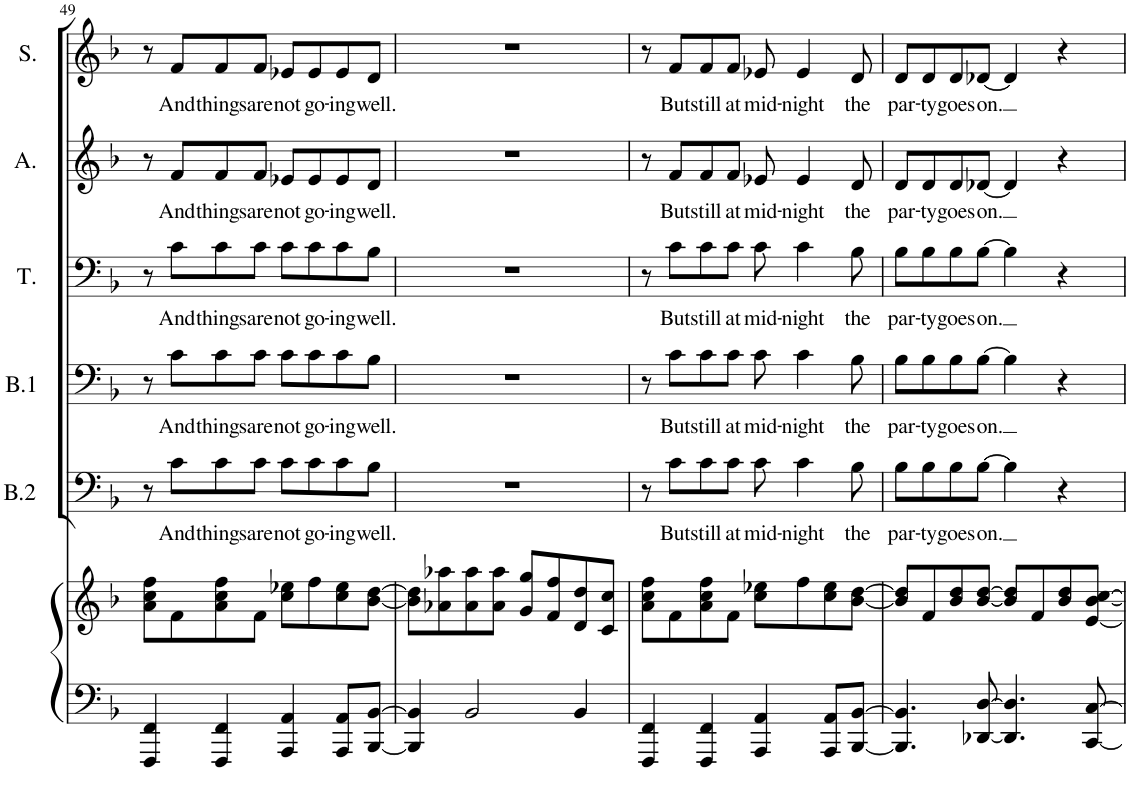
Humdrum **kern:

**kern	**kern	**kern	**text	**kern	**text	**kern	**text	**kern	**text	**kern	**text
*part6	*part6	*part5	*part5	*part4	*part4	*part3	*part3	*part2	*part2	*part1	*part1
*staff7	*staff6	*staff5	*staff5	*staff4	*staff4	*staff3	*staff3	*staff2	*staff2	*staff1	*staff1
*I"Piano	*	*I"Bas	*	*I"Bariton	*	*I"Tenor	*	*I"Alt	*	*I"Sopraan	*
*I'Pno	*	*I'B.2	*	*I'B.1	*	*I'T.	*	*I'A.	*	*I'S.	*
!!LO:PB:g=z
*clefF4	*clefG2	*clefF4	*	*clefF4	*	*clefF4	*	*clefG2	*	*clefG2	*
*	*	*Trd7c12	*	*	*	*	*	*	*	*	*
*k[b-]	*k[b-]	*k[b-]	*	*k[b-]	*	*k[b-]	*	*k[b-]	*	*k[b-]	*
*M4/4	*M4/4	*M4/4	*	*M4/4	*	*M4/4	*	*M4/4	*	*M4/4	*
=49	=49	=49	=49	=49	=49	=49	=49	=49	=49	=49	=49
4FFF/ 4FF/	8a\ 8cc\ 8ff\L	8r	.	8r	.	8r	.	8r	.	8r	.
!	!	!	!LO:LY:b	!	!LO:LY:b	!	!LO:LY:b	!	!LO:LY:b	!	!LO:LY:b
.	8f\	8c\L	And	8c\L	And	8c\L	And	8f/L	And	8f/L	And
!	!	!	!LO:LY:b	!	!LO:LY:b	!	!LO:LY:b	!	!LO:LY:b	!	!LO:LY:b
4FFF/ 4FF/	8a\ 8cc\ 8ff\	8c\	things	8c\	things	8c\	things	8f/	things	8f/	things
!	!	!	!LO:LY:b	!	!LO:LY:b	!	!LO:LY:b	!	!LO:LY:b	!	!LO:LY:b
.	8f\J	8c\J	are	8c\J	are	8c\J	are	8f/J	are	8f/J	are
!	!	!	!LO:LY:b	!	!LO:LY:b	!	!LO:LY:b	!	!LO:LY:b	!	!LO:LY:b
4AAA/ 4AA/	8cc\ 8ee-X\L	8c\L	not	8c\L	not	8c\L	not	8e-X/L	not	8e-X/L	not
!	!	!	!LO:LY:b	!	!LO:LY:b	!	!LO:LY:b	!	!LO:LY:b	!	!LO:LY:b
.	8ff\	8c\	go-	8c\	go-	8c\	go-	8e-/	go-	8e-/	go-
!	!	!	!LO:LY:b	!	!LO:LY:b	!	!LO:LY:b	!	!LO:LY:b	!	!LO:LY:b
8AAA/ 8AA/L	8cc\ 8ee-\	8c\	-ing	8c\	-ing	8c\	-ing	8e-/	-ing	8e-/	-ing
!	!	!	!LO:LY:b	!	!LO:LY:b	!	!LO:LY:b	!	!LO:LY:b	!	!LO:LY:b
[8BBB-/ [8BB-/J	[8b-\ [8dd\J	8B-\J	well.	8B-\J	well.	8B-\J	well.	8d/J	well.	8d/J	well.
=50	=50	=50	=50	=50	=50	=50	=50	=50	=50	=50	=50
4BBB-/] 4BB-/]	8b-\] 8dd\]L	1r	.	1r	.	1r	.	1r	.	1r	.
.	8a-X\ 8aa-X\	.	.	.	.	.	.	.	.	.	.
2BB-/	8a-\ 8aa-\	.	.	.	.	.	.	.	.	.	.
.	8a-\ 8aa-\J	.	.	.	.	.	.	.	.	.	.
.	8g/ 8gg/L	.	.	.	.	.	.	.	.	.	.
.	8f/ 8ff/	.	.	.	.	.	.	.	.	.	.
4BB-/	8d/ 8dd/	.	.	.	.	.	.	.	.	.	.
.	8c/ 8cc/J	.	.	.	.	.	.	.	.	.	.
=51	=51	=51	=51	=51	=51	=51	=51	=51	=51	=51	=51
4FFF/ 4FF/	8a\ 8cc\ 8ff\L	8r	.	8r	.	8r	.	8r	.	8r	.
!	!	!	!LO:LY:b	!	!LO:LY:b	!	!LO:LY:b	!	!LO:LY:b	!	!LO:LY:b
.	8f\	8c\L	But	8c\L	But	8c\L	But	8f/L	But	8f/L	But
!	!	!	!LO:LY:b	!	!LO:LY:b	!	!LO:LY:b	!	!LO:LY:b	!	!LO:LY:b
4FFF/ 4FF/	8a\ 8cc\ 8ff\	8c\	still	8c\	still	8c\	still	8f/	still	8f/	still
!	!	!	!LO:LY:b	!	!LO:LY:b	!	!LO:LY:b	!	!LO:LY:b	!	!LO:LY:b
.	8f\J	8c\J	at	8c\J	at	8c\J	at	8f/J	at	8f/J	at
!	!	!	!LO:LY:b	!	!LO:LY:b	!	!LO:LY:b	!	!LO:LY:b	!	!LO:LY:b
4AAA/ 4AA/	8cc\ 8ee-X\L	8c\	mid-	8c\	mid-	8c\	mid-	8e-X/	mid-	8e-X/	mid-
!	!	!	!LO:LY:b	!	!LO:LY:b	!	!LO:LY:b	!	!LO:LY:b	!	!LO:LY:b
.	8ff\	4c\	-night	4c\	-night	4c\	-night	4e-/	-night	4e-/	-night
8AAA/ 8AA/L	8cc\ 8ee-\	.	.	.	.	.	.	.	.	.	.
!	!	!	!LO:LY:b	!	!LO:LY:b	!	!LO:LY:b	!	!LO:LY:b	!	!LO:LY:b
[8BBB-/ [8BB-/J	[8b-\ [8dd\J	8B-\	the	8B-\	the	8B-\	the	8d/	the	8d/	the
=52	=52	=52	=52	=52	=52	=52	=52	=52	=52	=52	=52
!	!	!	!LO:LY:b	!	!LO:LY:b	!	!LO:LY:b	!	!LO:LY:b	!	!LO:LY:b
4.BBB-/] 4.BB-/]	8b-/] 8dd/]L	8B-\L	par-	8B-\L	par-	8B-\L	par-	8d/L	par-	8d/L	par-
!	!	!	!LO:LY:b	!	!LO:LY:b	!	!LO:LY:b	!	!LO:LY:b	!	!LO:LY:b
.	8f/	8B-\	-ty	8B-\	-ty	8B-\	-ty	8d/	-ty	8d/	-ty
!	!	!	!LO:LY:b	!	!LO:LY:b	!	!LO:LY:b	!	!LO:LY:b	!	!LO:LY:b
.	8b-/ 8dd/	8B-\	goes	8B-\	goes	8B-\	goes	8d/	goes	8d/	goes
!	!	!	!LO:LY:b	!	!LO:LY:b	!	!LO:LY:b	!	!LO:LY:b	!	!LO:LY:b
[8DD-X/ [8D/	[8b-/ [8dd/J	[8B-\J	-on.	[8B-\J	-on.	[8B-\J	-on.	[8d-X/J	-on.	[8d-X/J	-on.
4.DD-/] 4.D/]	8b-/] 8dd/]L	4B-\]	.	4B-\]	.	4B-\]	.	4d-/]	.	4d-/]	.
.	8f/	.	.	.	.	.	.	.	.	.	.
.	8b-/ 8dd/	4r	.	4r	.	4r	.	4r	.	4r	.
[8CC/ [8C/	[8e/ [8b-/ [8cc/J	.	.	.	.	.	.	.	.	.	.
=	=	=	=	=	=	=	=	=	=	=	=
*-	*-	*-	*-	*-	*-	*-	*-	*-	*-	*-	*-
